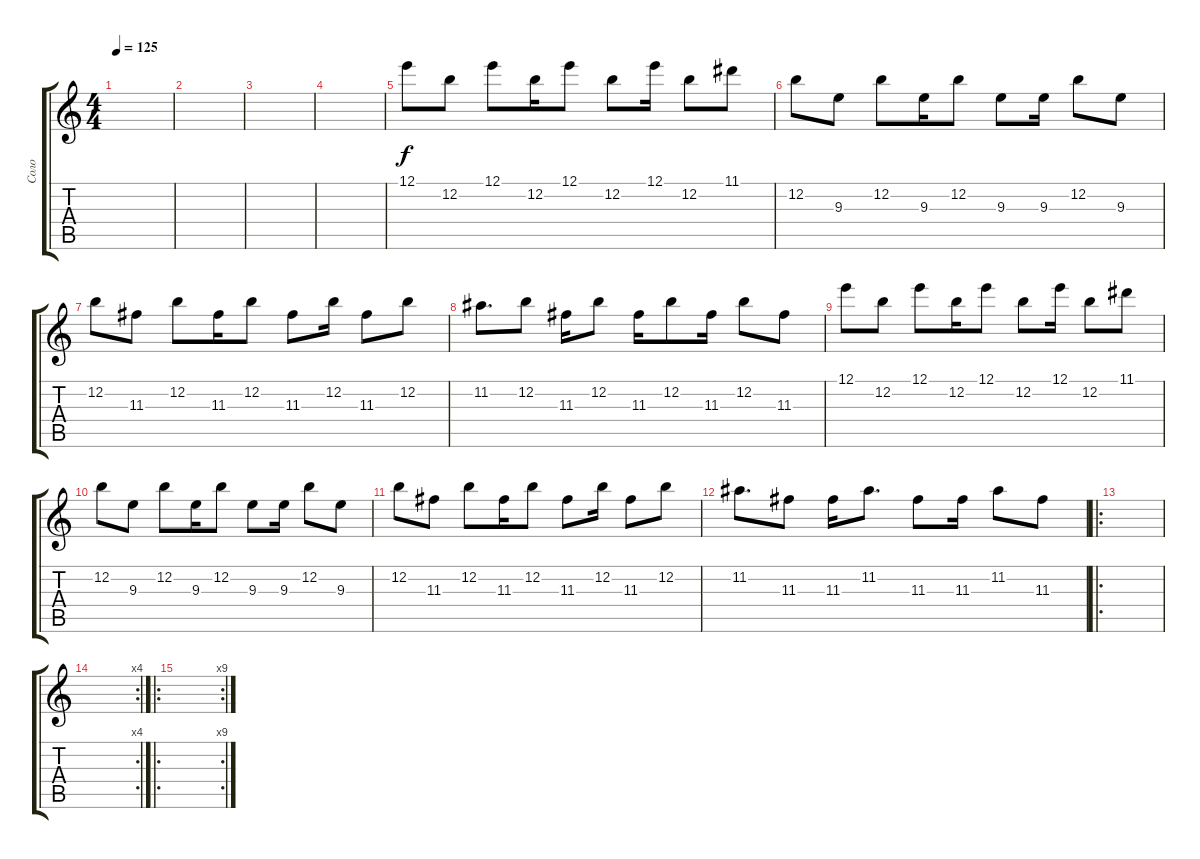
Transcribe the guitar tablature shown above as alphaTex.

\track ("Соло" "Соло") {instrument distortionguitar}
\staff {score tabs}
\tuning (E4 B3 G3 D3 A2 E2) {hide}
\ts (4 4)
\tempo 125
\clef g2
\ks c
|
|
|
|
12.1.8 12.2.8 12.1.8 12.2.16 12.1.8 12.2.8 12.1.16 12.2.8 11.1.8 |
12.2.8 9.3.8 12.2.8 9.3.16 12.2.8 9.3.8 9.3.16 12.2.8 9.3.8 |
12.2.8 11.3.8 12.2.8 11.3.16 12.2.8 11.3.8 12.2.16 11.3.8 12.2.8 |
11.2.8{d} 12.2.8 11.3.16 12.2.8 11.3.16 12.2.8 11.3.16 12.2.8 11.3.8 |
12.1.8 12.2.8 12.1.8 12.2.16 12.1.8 12.2.8 12.1.16 12.2.8 11.1.8 |
12.2.8 9.3.8 12.2.8 9.3.16 12.2.8 9.3.8 9.3.16 12.2.8 9.3.8 |
12.2.8 11.3.8 12.2.8 11.3.16 12.2.8 11.3.8 12.2.16 11.3.8 12.2.8 |
11.2.8{d} 11.3.8 11.3.16 11.2.8{d} 11.3.8 11.3.16 11.2.8 11.3.8 |
\ro
|
\rc 4
|
\ro
\rc 9
